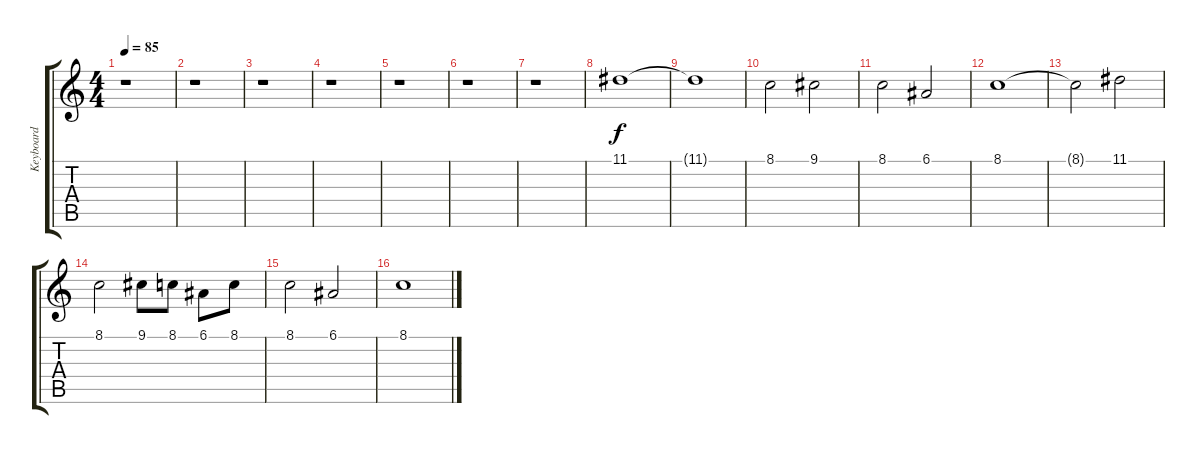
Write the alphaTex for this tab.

\track ("Keyboard" "Keyboard") {instrument stringensemble2}
\staff {score tabs}
\tuning (E4 B3 G3 D3 A2 E2) {hide}
\ts (4 4)
\tempo 85
\clef g2
\ks c
r.1{dy f} |
r.1 |
r.1 |
r.1 |
r.1 |
r.1 |
r.1 |
11.1.1{volume 10} |
11.1{t}.1 |
8.1.2 9.1.2 |
8.1.2 6.1.2 |
8.1.1 |
8.1{t}.2 11.1.2 |
8.1.2 9.1.8 8.1.8 6.1.8 8.1.8 |
8.1.2 6.1.2 |
8.1.1
